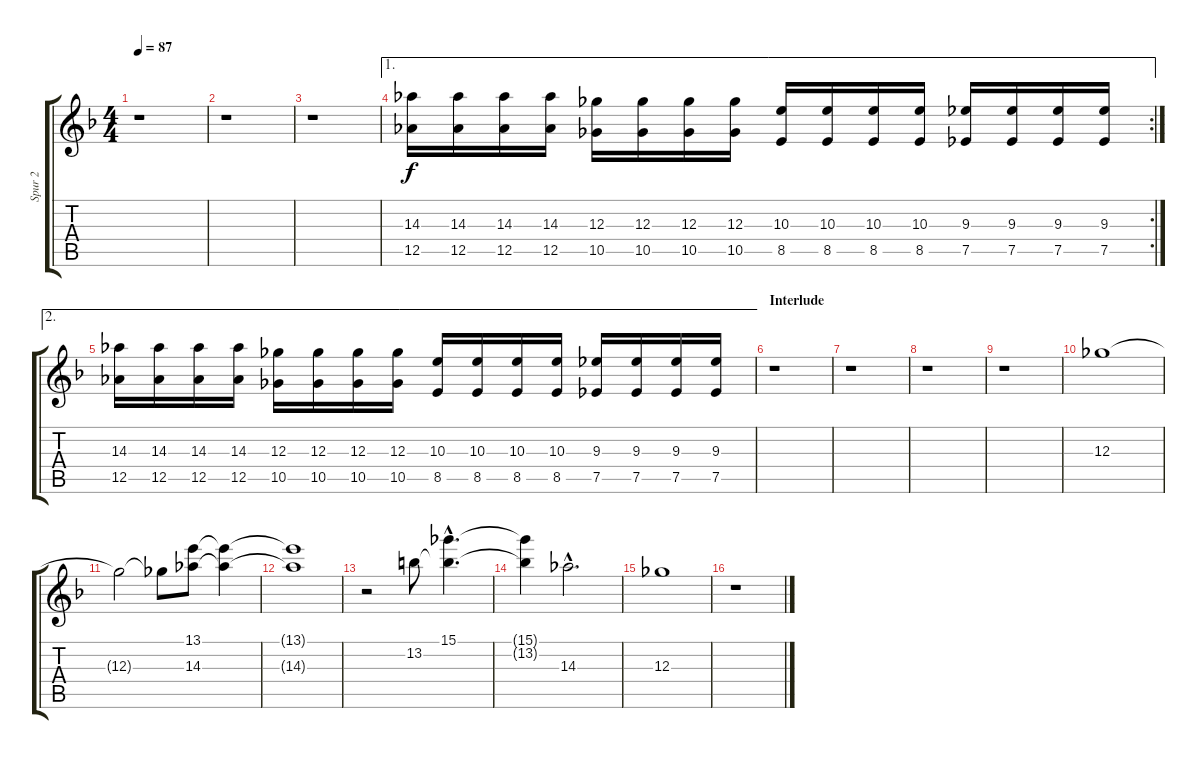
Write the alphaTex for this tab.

\track ("Spur 2" "Spur 2") {instrument distortionguitar}
\staff {score tabs}
\tuning (Eb4 Bb3 Gb3 Db3 Ab2 Db2) {hide}
\ts (4 4)
\tempo 87
\clef g2
\ks f
r.1{dy f} |
r.1 |
r.1 |
\ae 1
\rc 2
(14.3 12.5).16 (14.3 12.5).16 (14.3 12.5).16 (14.3 12.5).16 (12.3 10.5).16 (12.3 10.5).16 (12.3 10.5).16 (12.3 10.5).16 (10.3 8.5).16 (10.3 8.5).16 (10.3 8.5).16 (10.3 8.5).16 (9.3 7.5).16 (9.3 7.5).16 (9.3 7.5).16 (9.3 7.5).16 |
\ae 2
(14.3 12.5).16 (14.3 12.5).16 (14.3 12.5).16 (14.3 12.5).16 (12.3 10.5).16 (12.3 10.5).16 (12.3 10.5).16 (12.3 10.5).16 (10.3 8.5).16 (10.3 8.5).16 (10.3 8.5).16 (10.3 8.5).16 (9.3 7.5).16 (9.3 7.5).16 (9.3 7.5).16 (9.3 7.5).16 |
\section ("" "Interlude")
r.1 |
r.1 |
r.1 |
r.1 |
12.3.1 |
12.3{t}.2 12.3{t}.8 (13.1 14.3).8 (13.1{t} 14.3{t}).4 |
(13.1{t} 14.3{t}).1 |
r.2 13.2.8 (15.1{hac} 13.2{hac t}).4{d} |
(15.1{t} 13.2{t}).4 14.3{hac}.2{d} |
12.3.1 |
r.1
